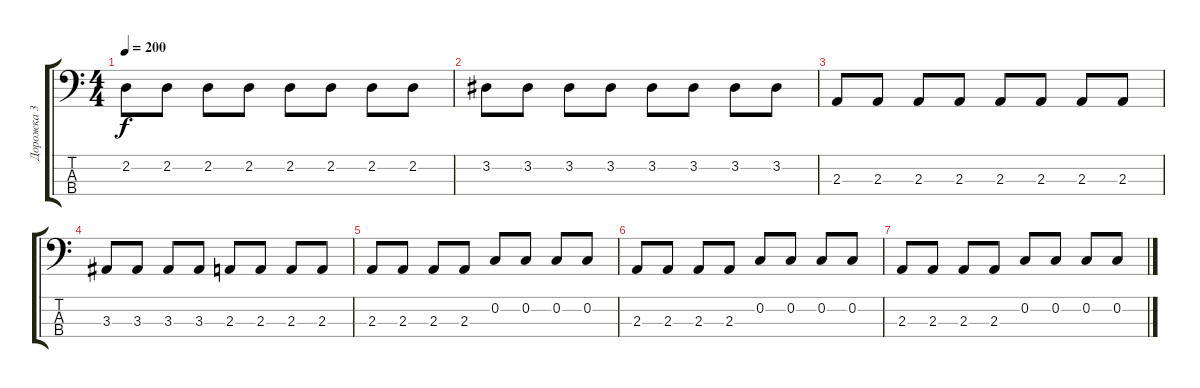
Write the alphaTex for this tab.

\track ("Дорожка 3" "Дорожка 3") {instrument electricbasspick}
\staff {score tabs}
\tuning (F2 C2 G1 D1) {hide}
\ts (4 4)
\tempo 200
\clef f4
\ks c
2.2.8{dy f} 2.2.8 2.2.8 2.2.8 2.2.8 2.2.8 2.2.8 2.2.8 |
3.2.8 3.2.8 3.2.8 3.2.8 3.2.8 3.2.8 3.2.8 3.2.8 |
2.3.8 2.3.8 2.3.8 2.3.8 2.3.8 2.3.8 2.3.8 2.3.8 |
3.3.8 3.3.8 3.3.8 3.3.8 2.3.8 2.3.8 2.3.8 2.3.8 |
2.3.8 2.3.8 2.3.8 2.3.8 0.2.8 0.2.8 0.2.8 0.2.8 |
2.3.8 2.3.8 2.3.8 2.3.8 0.2.8 0.2.8 0.2.8 0.2.8 |
2.3.8 2.3.8 2.3.8 2.3.8 0.2.8 0.2.8 0.2.8 0.2.8
